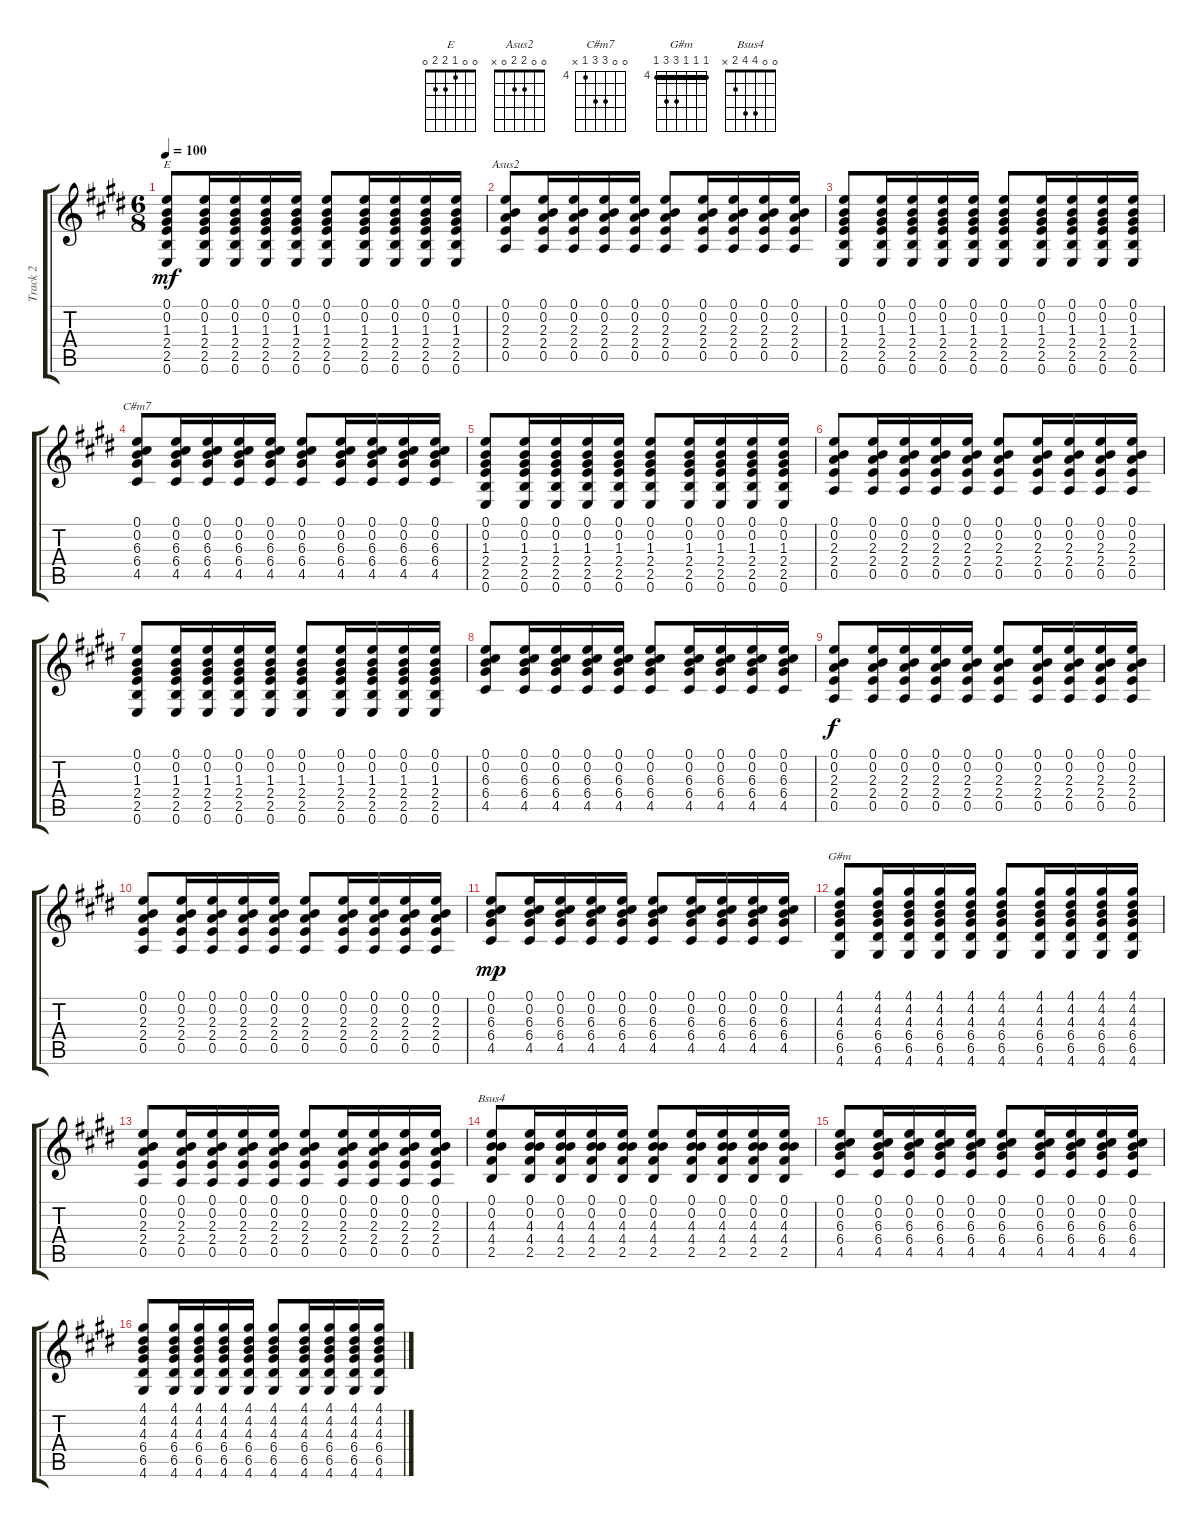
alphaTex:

\track ("Track 2" "Track 2") {instrument acousticguitarsteel}
\staff {score tabs}
\tuning (E4 B3 G3 D3 A2 E2) {hide}
\chord ("E" 0 0 1 2 2 0)
\chord ("Asus2" 0 0 2 2 0 x)
\chord ("C#m7" 0 0 6 6 4 x) {firstfret 4}
\chord ("G#m" 4 4 4 6 6 4) {firstfret 4 barre 4}
\chord ("Bsus4" 0 0 4 4 2 x)
\ts (6 8)
\tempo 100
\clef g2
\ks c#minor
(0.1 0.2 1.3 2.4 2.5 0.6).8{ch "E" dy mf} (0.1 0.2 1.3 2.4 2.5 0.6).16 (0.1 0.2 1.3 2.4 2.5 0.6).16 (0.1 0.2 1.3 2.4 2.5 0.6).16 (0.1 0.2 1.3 2.4 2.5 0.6).16 (0.1 0.2 1.3 2.4 2.5 0.6).8 (0.1 0.2 1.3 2.4 2.5 0.6).16 (0.1 0.2 1.3 2.4 2.5 0.6).16 (0.1 0.2 1.3 2.4 2.5 0.6).16 (0.1 0.2 1.3 2.4 2.5 0.6).16 |
(0.1 0.2 2.3 2.4 0.5).8{ch "Asus2"} (0.1 0.2 2.3 2.4 0.5).16 (0.1 0.2 2.3 2.4 0.5).16 (0.1 0.2 2.3 2.4 0.5).16 (0.1 0.2 2.3 2.4 0.5).16 (0.1 0.2 2.3 2.4 0.5).8 (0.1 0.2 2.3 2.4 0.5).16 (0.1 0.2 2.3 2.4 0.5).16 (0.1 0.2 2.3 2.4 0.5).16 (0.1 0.2 2.3 2.4 0.5).16 |
(0.1 0.2 1.3 2.4 2.5 0.6).8 (0.1 0.2 1.3 2.4 2.5 0.6).16 (0.1 0.2 1.3 2.4 2.5 0.6).16 (0.1 0.2 1.3 2.4 2.5 0.6).16 (0.1 0.2 1.3 2.4 2.5 0.6).16 (0.1 0.2 1.3 2.4 2.5 0.6).8 (0.1 0.2 1.3 2.4 2.5 0.6).16 (0.1 0.2 1.3 2.4 2.5 0.6).16 (0.1 0.2 1.3 2.4 2.5 0.6).16 (0.1 0.2 1.3 2.4 2.5 0.6).16 |
(0.1 0.2 6.3 6.4 4.5).8{ch "C#m7"} (0.1 0.2 6.3 6.4 4.5).16 (0.1 0.2 6.3 6.4 4.5).16 (0.1 0.2 6.3 6.4 4.5).16 (0.1 0.2 6.3 6.4 4.5).16 (0.1 0.2 6.3 6.4 4.5).8 (0.1 0.2 6.3 6.4 4.5).16 (0.1 0.2 6.3 6.4 4.5).16 (0.1 0.2 6.3 6.4 4.5).16 (0.1 0.2 6.3 6.4 4.5).16 |
(0.1 0.2 1.3 2.4 2.5 0.6).8 (0.1 0.2 1.3 2.4 2.5 0.6).16 (0.1 0.2 1.3 2.4 2.5 0.6).16 (0.1 0.2 1.3 2.4 2.5 0.6).16 (0.1 0.2 1.3 2.4 2.5 0.6).16 (0.1 0.2 1.3 2.4 2.5 0.6).8 (0.1 0.2 1.3 2.4 2.5 0.6).16 (0.1 0.2 1.3 2.4 2.5 0.6).16 (0.1 0.2 1.3 2.4 2.5 0.6).16 (0.1 0.2 1.3 2.4 2.5 0.6).16 |
(0.1 0.2 2.3 2.4 0.5).8 (0.1 0.2 2.3 2.4 0.5).16 (0.1 0.2 2.3 2.4 0.5).16 (0.1 0.2 2.3 2.4 0.5).16 (0.1 0.2 2.3 2.4 0.5).16 (0.1 0.2 2.3 2.4 0.5).8 (0.1 0.2 2.3 2.4 0.5).16 (0.1 0.2 2.3 2.4 0.5).16 (0.1 0.2 2.3 2.4 0.5).16 (0.1 0.2 2.3 2.4 0.5).16 |
(0.1 0.2 1.3 2.4 2.5 0.6).8 (0.1 0.2 1.3 2.4 2.5 0.6).16 (0.1 0.2 1.3 2.4 2.5 0.6).16 (0.1 0.2 1.3 2.4 2.5 0.6).16 (0.1 0.2 1.3 2.4 2.5 0.6).16 (0.1 0.2 1.3 2.4 2.5 0.6).8 (0.1 0.2 1.3 2.4 2.5 0.6).16 (0.1 0.2 1.3 2.4 2.5 0.6).16 (0.1 0.2 1.3 2.4 2.5 0.6).16 (0.1 0.2 1.3 2.4 2.5 0.6).16 |
(0.1 0.2 6.3 6.4 4.5).8 (0.1 0.2 6.3 6.4 4.5).16 (0.1 0.2 6.3 6.4 4.5).16 (0.1 0.2 6.3 6.4 4.5).16 (0.1 0.2 6.3 6.4 4.5).16 (0.1 0.2 6.3 6.4 4.5).8 (0.1 0.2 6.3 6.4 4.5).16 (0.1 0.2 6.3 6.4 4.5).16 (0.1 0.2 6.3 6.4 4.5).16 (0.1 0.2 6.3 6.4 4.5).16 |
(0.1 0.2 2.3 2.4 0.5).8{dy f} (0.1 0.2 2.3 2.4 0.5).16 (0.1 0.2 2.3 2.4 0.5).16 (0.1 0.2 2.3 2.4 0.5).16 (0.1 0.2 2.3 2.4 0.5).16 (0.1 0.2 2.3 2.4 0.5).8 (0.1 0.2 2.3 2.4 0.5).16 (0.1 0.2 2.3 2.4 0.5).16 (0.1 0.2 2.3 2.4 0.5).16 (0.1 0.2 2.3 2.4 0.5).16 |
(0.1 0.2 2.3 2.4 0.5).8 (0.1 0.2 2.3 2.4 0.5).16 (0.1 0.2 2.3 2.4 0.5).16 (0.1 0.2 2.3 2.4 0.5).16 (0.1 0.2 2.3 2.4 0.5).16 (0.1 0.2 2.3 2.4 0.5).8 (0.1 0.2 2.3 2.4 0.5).16 (0.1 0.2 2.3 2.4 0.5).16 (0.1 0.2 2.3 2.4 0.5).16 (0.1 0.2 2.3 2.4 0.5).16 |
(0.1 0.2 6.3 6.4 4.5).8{dy mp} (0.1 0.2 6.3 6.4 4.5).16 (0.1 0.2 6.3 6.4 4.5).16 (0.1 0.2 6.3 6.4 4.5).16 (0.1 0.2 6.3 6.4 4.5).16 (0.1 0.2 6.3 6.4 4.5).8 (0.1 0.2 6.3 6.4 4.5).16 (0.1 0.2 6.3 6.4 4.5).16 (0.1 0.2 6.3 6.4 4.5).16 (0.1 0.2 6.3 6.4 4.5).16 |
(4.1 4.2 4.3 6.4 6.5 4.6).8{ch "G#m"} (4.1 4.2 4.3 6.4 6.5 4.6).16 (4.1 4.2 4.3 6.4 6.5 4.6).16 (4.1 4.2 4.3 6.4 6.5 4.6).16 (4.1 4.2 4.3 6.4 6.5 4.6).16 (4.1 4.2 4.3 6.4 6.5 4.6).8 (4.1 4.2 4.3 6.4 6.5 4.6).16 (4.1 4.2 4.3 6.4 6.5 4.6).16 (4.1 4.2 4.3 6.4 6.5 4.6).16 (4.1 4.2 4.3 6.4 6.5 4.6).16 |
(0.1 0.2 2.3 2.4 0.5).8 (0.1 0.2 2.3 2.4 0.5).16 (0.1 0.2 2.3 2.4 0.5).16 (0.1 0.2 2.3 2.4 0.5).16 (0.1 0.2 2.3 2.4 0.5).16 (0.1 0.2 2.3 2.4 0.5).8 (0.1 0.2 2.3 2.4 0.5).16 (0.1 0.2 2.3 2.4 0.5).16 (0.1 0.2 2.3 2.4 0.5).16 (0.1 0.2 2.3 2.4 0.5).16 |
(0.1 0.2 4.3 4.4 2.5).8{ch "Bsus4"} (0.1 0.2 4.3 4.4 2.5).16 (0.1 0.2 4.3 4.4 2.5).16 (0.1 0.2 4.3 4.4 2.5).16 (0.1 0.2 4.3 4.4 2.5).16 (0.1 0.2 4.3 4.4 2.5).8 (0.1 0.2 4.3 4.4 2.5).16 (0.1 0.2 4.3 4.4 2.5).16 (0.1 0.2 4.3 4.4 2.5).16 (0.1 0.2 4.3 4.4 2.5).16 |
(0.1 0.2 6.3 6.4 4.5).8 (0.1 0.2 6.3 6.4 4.5).16 (0.1 0.2 6.3 6.4 4.5).16 (0.1 0.2 6.3 6.4 4.5).16 (0.1 0.2 6.3 6.4 4.5).16 (0.1 0.2 6.3 6.4 4.5).8 (0.1 0.2 6.3 6.4 4.5).16 (0.1 0.2 6.3 6.4 4.5).16 (0.1 0.2 6.3 6.4 4.5).16 (0.1 0.2 6.3 6.4 4.5).16 |
(4.1 4.2 4.3 6.4 6.5 4.6).8 (4.1 4.2 4.3 6.4 6.5 4.6).16 (4.1 4.2 4.3 6.4 6.5 4.6).16 (4.1 4.2 4.3 6.4 6.5 4.6).16 (4.1 4.2 4.3 6.4 6.5 4.6).16 (4.1 4.2 4.3 6.4 6.5 4.6).8 (4.1 4.2 4.3 6.4 6.5 4.6).16 (4.1 4.2 4.3 6.4 6.5 4.6).16 (4.1 4.2 4.3 6.4 6.5 4.6).16 (4.1 4.2 4.3 6.4 6.5 4.6).16
